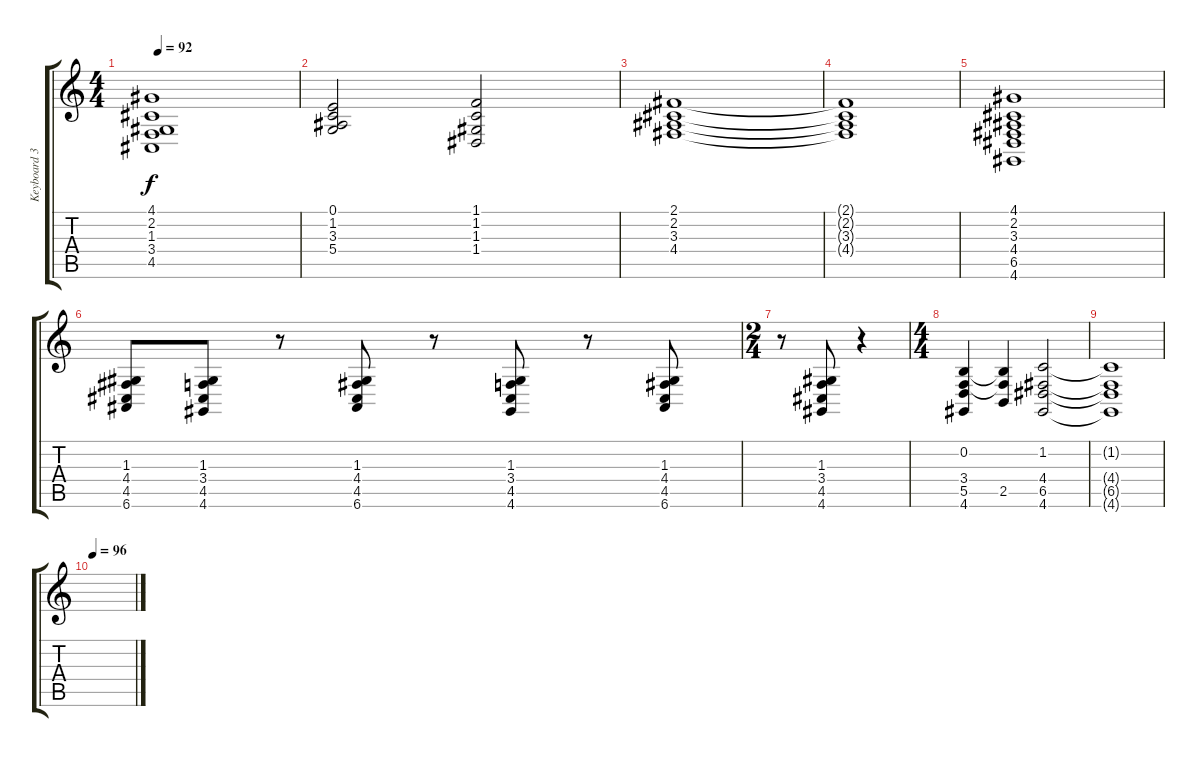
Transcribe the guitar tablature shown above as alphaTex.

\track ("Keyboard 3" "Keyboard 3") {instrument stringensemble1}
\staff {score tabs}
\tuning (E4 B3 G3 D3 A2 E2) {hide}
\ts (4 4)
\tempo 92
\clef g2
\ks c
(4.1{t} 2.2{t} 1.3{t} 3.4{t} 4.5{t}).1{dy f} |
(0.1 1.2 3.3 5.4).2 (1.1 1.2 1.3 1.4).2 |
(2.1 2.2 3.3 4.4).1 |
(2.1{t} 2.2{t} 3.3{t} 4.4{t}).1 |
(4.1 2.2 3.3 4.4 6.5 4.6).1 |
(1.3 4.4 4.5 6.6).8 (1.3 3.4 4.5 4.6).8 r.8 (1.3 4.4 4.5 6.6).8 r.8 (1.3 3.4 4.5 4.6).8 r.8 (1.3 4.4 4.5 6.6).8 |
\ts (2 4)
r.8 (1.3 3.4 4.5 4.6).8 r.4 |
\ts (4 4)
(0.2 3.4 5.5 4.6).4 (0.2{t} 3.4{t} 2.5).4 (1.2 4.4 6.5 4.6).2 |
(1.2{t} 4.4{t} 6.5{t} 4.6{t}).1 |
\tempo 96
